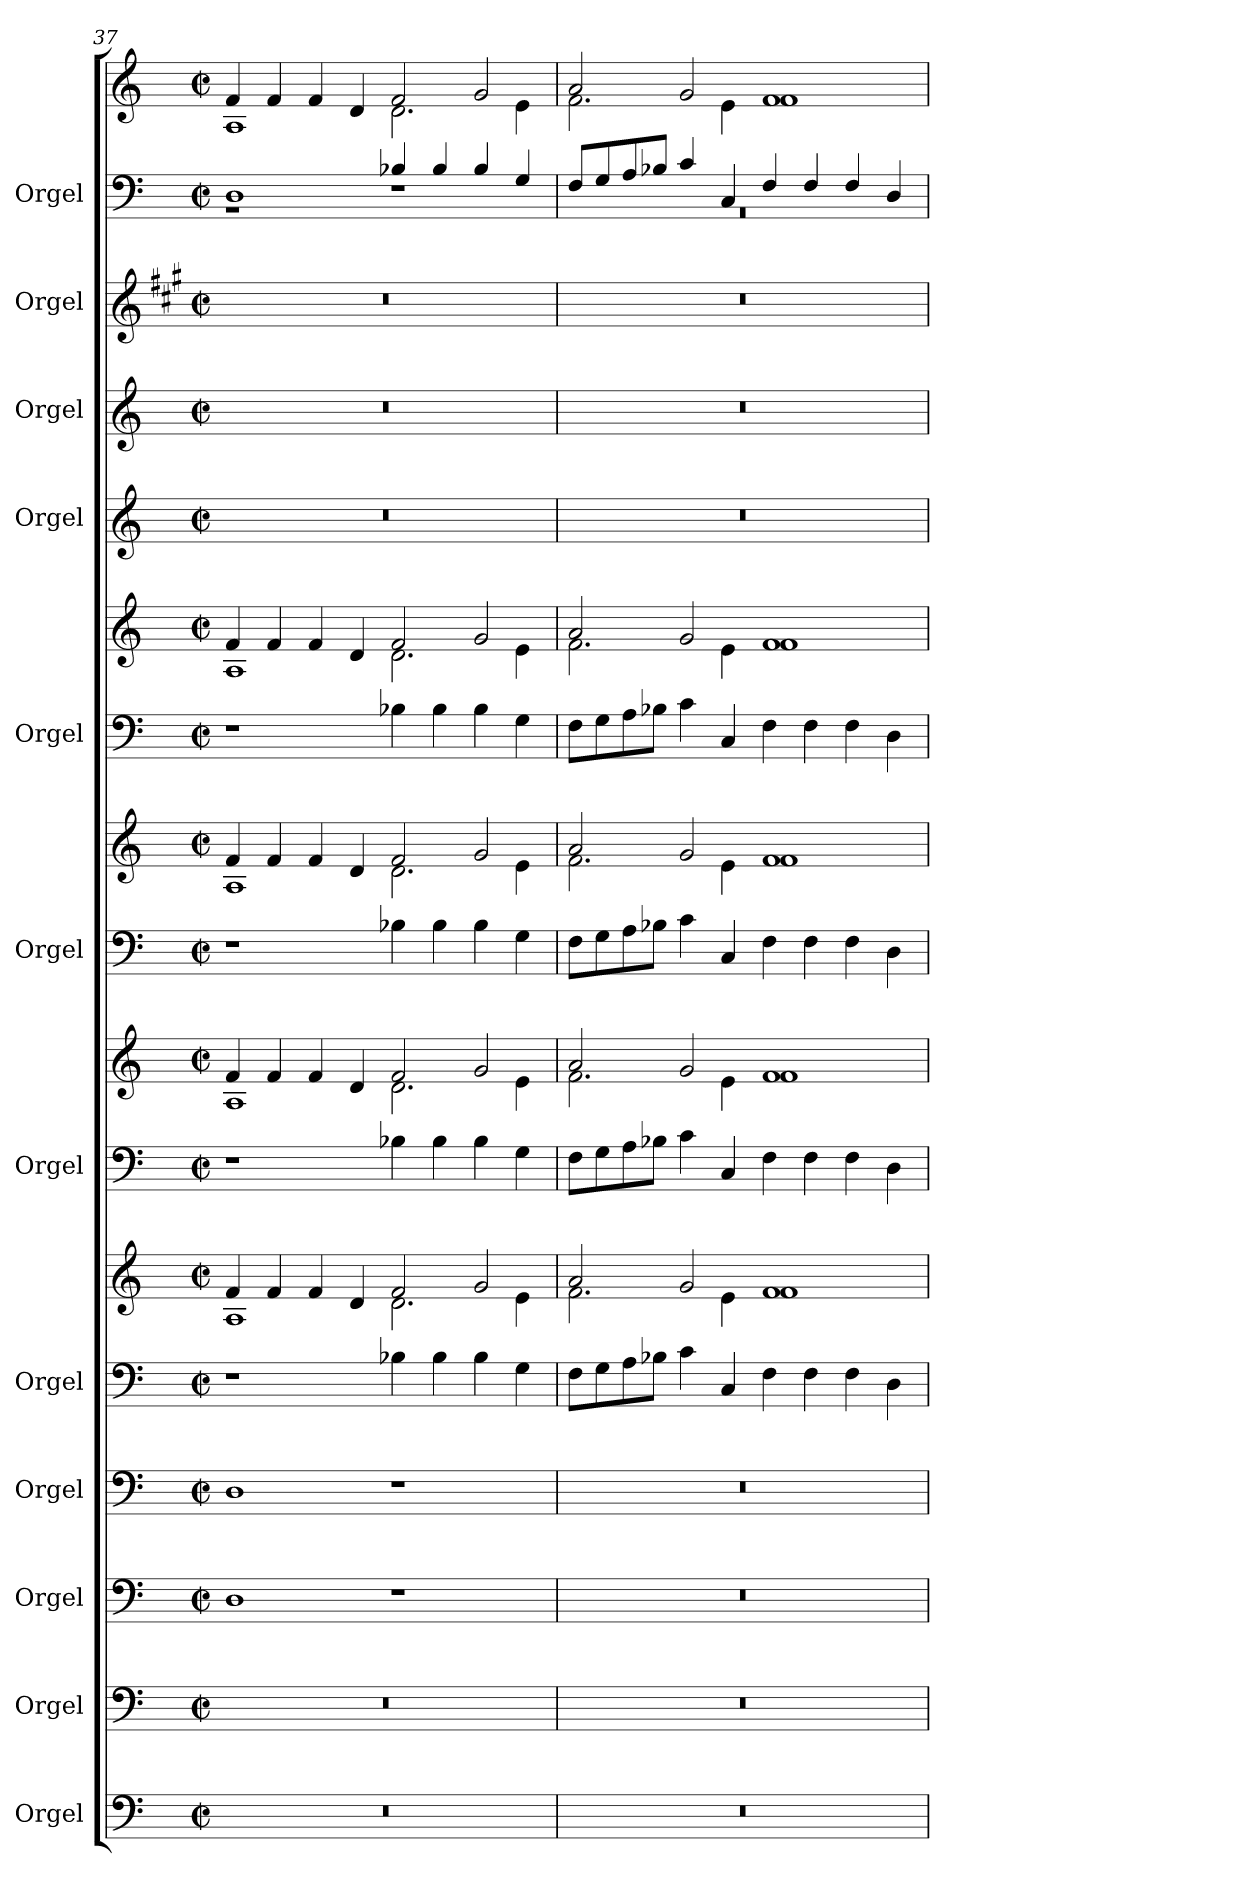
**kern	**kern	**kern	**kern	**kern	**kern	**kern	**kern	**kern	**kern	**kern	**kern	**kern	**kern	**kern	**kern	**kern
*part12	*part11	*part10	*part9	*part8	*part8	*part7	*part7	*part6	*part6	*part5	*part5	*part4	*part3	*part2	*part1	*part1
*staff17	*staff16	*staff15	*staff14	*staff13	*staff12	*staff11	*staff10	*staff9	*staff8	*staff7	*staff6	*staff5	*staff4	*staff3	*staff2	*staff1
*I"Orgel	*I"Orgel	*I"Orgel	*I"Orgel	*I"Orgel	*	*I"Orgel	*	*I"Orgel	*	*I"Orgel	*	*I"Orgel	*I"Orgel	*I"Orgel	*I"Orgel	*
*I'Org.	*I'Org.	*I'Org.	*I'Org.	*I'Org.	*	*I'Org.	*	*I'Org.	*	*I'Org.	*	*I'Org.	*I'Org.	*I'Org.	*	*
*clefF4	*clefF4	*clefF4	*clefF4	*clefF4	*clefG2	*clefF4	*clefG2	*clefF4	*clefG2	*clefF4	*clefG2	*clefG2	*clefG2	*clefG2	*clefF4	*clefG2
*	*	*	*	*	*	*	*	*	*	*	*	*	*	*ITrd5c9	*	*
*k[]	*k[]	*k[]	*k[]	*k[]	*k[]	*k[]	*k[]	*k[]	*k[]	*k[]	*k[]	*k[]	*k[]	*k[]	*k[]	*k[]
*M4/2	*M4/2	*M4/2	*M4/2	*M4/2	*M4/2	*M4/2	*M4/2	*M4/2	*M4/2	*M4/2	*M4/2	*M4/2	*M4/2	*M4/2	*M4/2	*M4/2
*met(c|)	*met(c|)	*met(c|)	*met(c|)	*met(c|)	*met(c|)	*met(c|)	*met(c|)	*met(c|)	*met(c|)	*met(c|)	*met(c|)	*met(c|)	*met(c|)	*met(c|)	*met(c|)	*met(c|)
=37	=37	=37	=37	=37	=37	=37	=37	=37	=37	=37	=37	=37	=37	=37	=37	=37
*	*	*	*	*	*^	*	*^	*	*^	*	*^	*	*	*	*^	*^
0r	0r	1D	1D	1r	4f/	1A	1r	4f/	1A	1r	4f/	1A	1r	4f/	1A	0r	0r	0r	1rBB	1D	4f/	1A
.	.	.	.	.	4f/	.	.	4f/	.	.	4f/	.	.	4f/	.	.	.	.	.	.	4f/	.
.	.	.	.	.	4f/	.	.	4f/	.	.	4f/	.	.	4f/	.	.	.	.	.	.	4f/	.
.	.	.	.	.	4d/	.	.	4d/	.	.	4d/	.	.	4d/	.	.	.	.	.	.	4d/	.
.	.	1r	1r	4B-X\	2f/	2.d\	4B-X\	2f/	2.d\	4B-X\	2f/	2.d\	4B-X\	2f/	2.d\	.	.	.	4B-X/	1rF	2f/	2.d\
.	.	.	.	4B-\	.	.	4B-\	.	.	4B-\	.	.	4B-\	.	.	.	.	.	4B-/	.	.	.
.	.	.	.	4B-\	2g/	.	4B-\	2g/	.	4B-\	2g/	.	4B-\	2g/	.	.	.	.	4B-/	.	2g/	.
.	.	.	.	4G\	.	4e\	4G\	.	4e\	4G\	.	4e\	4G\	.	4e\	.	.	.	4G/	.	.	4e\
=38	=38	=38	=38	=38	=38	=38	=38	=38	=38	=38	=38	=38	=38	=38	=38	=38	=38	=38	=38	=38	=38	=38
0r	0r	0r	0r	8F\L	2a/	2.f\	8F\L	2a/	2.f\	8F\L	2a/	2.f\	8F\L	2a/	2.f\	0r	0r	0r	8F/L	0rBB	2a/	2.f\
.	.	.	.	8G\	.	.	8G\	.	.	8G\	.	.	8G\	.	.	.	.	.	8G/	.	.	.
.	.	.	.	8A\	.	.	8A\	.	.	8A\	.	.	8A\	.	.	.	.	.	8A/	.	.	.
.	.	.	.	8B-X\J	.	.	8B-X\J	.	.	8B-X\J	.	.	8B-X\J	.	.	.	.	.	8B-X/J	.	.	.
.	.	.	.	4c\	2g/	.	4c\	2g/	.	4c\	2g/	.	4c\	2g/	.	.	.	.	4c/	.	2g/	.
.	.	.	.	4C/	.	4e\	4C/	.	4e\	4C/	.	4e\	4C/	.	4e\	.	.	.	4C/	.	.	4e\
.	.	.	.	4F\	1f	1f	4F\	1f	1f	4F\	1f	1f	4F\	1f	1f	.	.	.	4F/	.	1f	1f
.	.	.	.	4F\	.	.	4F\	.	.	4F\	.	.	4F\	.	.	.	.	.	4F/	.	.	.
.	.	.	.	4F\	.	.	4F\	.	.	4F\	.	.	4F\	.	.	.	.	.	4F/	.	.	.
.	.	.	.	4D\	.	.	4D\	.	.	4D\	.	.	4D\	.	.	.	.	.	4D/	.	.	.
*	*	*	*	*	*	*	*	*	*	*	*	*	*	*	*	*	*	*	*v	*v	*	*
*	*	*	*	*	*v	*v	*	*v	*v	*	*v	*v	*	*v	*v	*	*	*	*	*v	*v
=	=	=	=	=	=	=	=	=	=	=	=	=	=	=	=	=
*-	*-	*-	*-	*-	*-	*-	*-	*-	*-	*-	*-	*-	*-	*-	*-	*-
